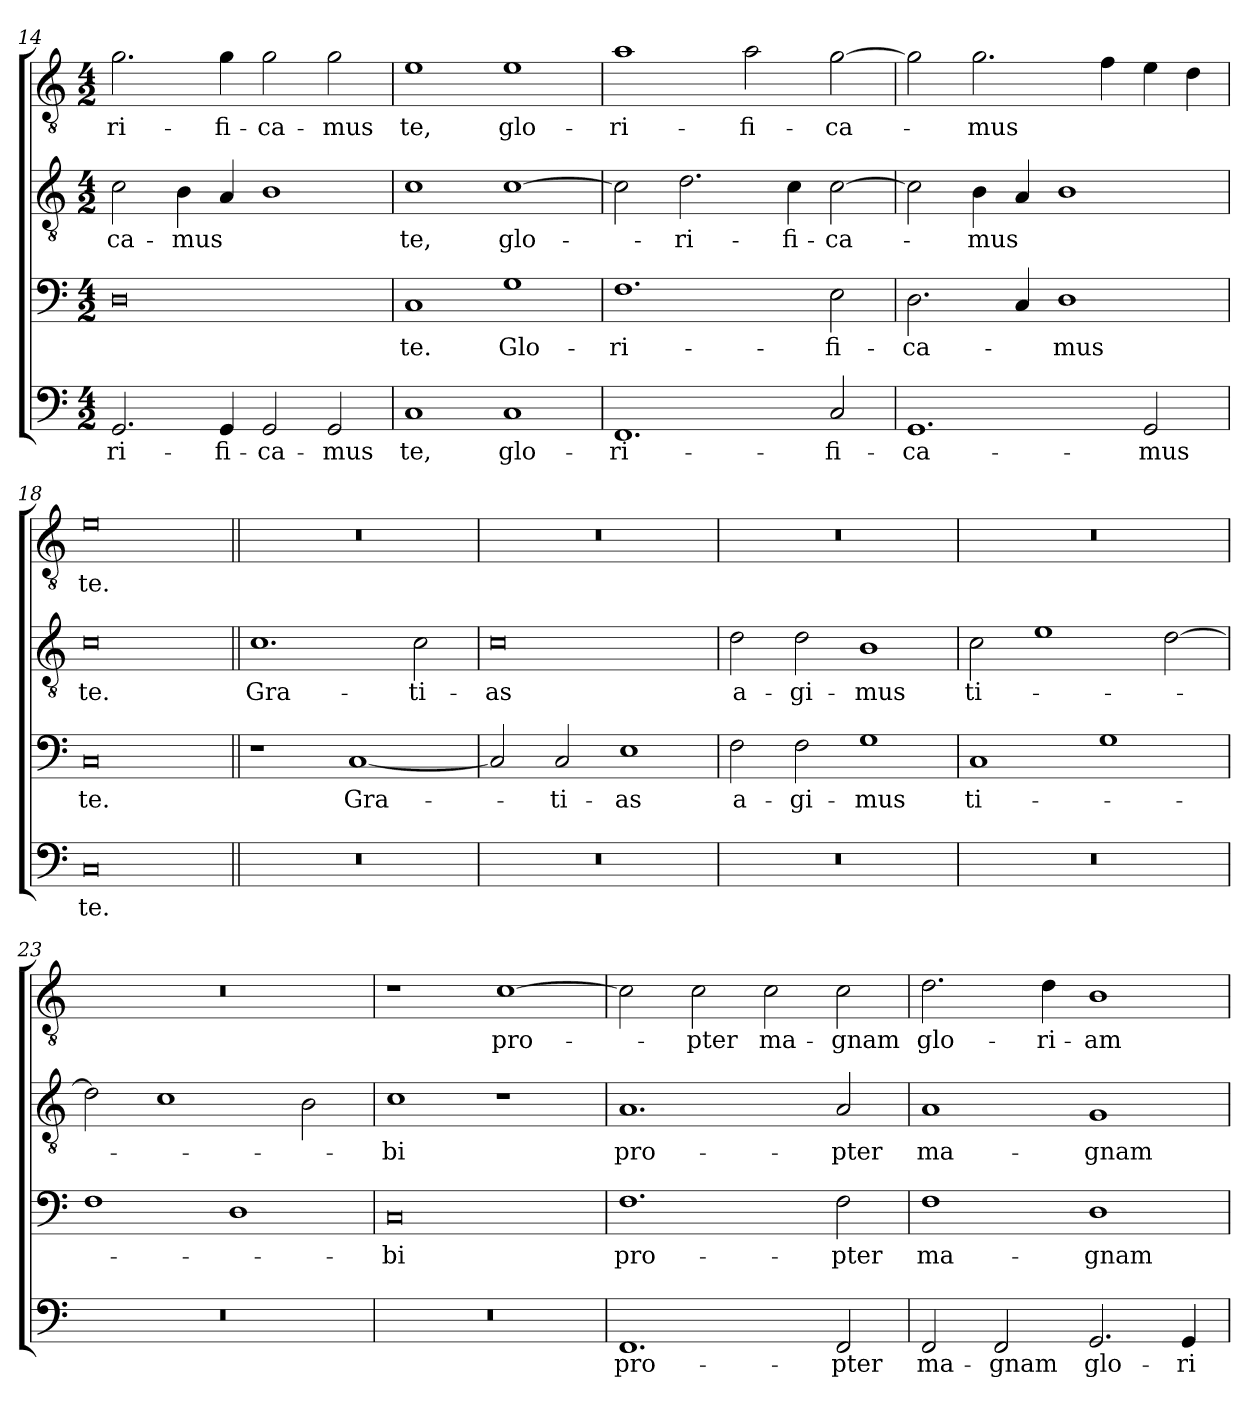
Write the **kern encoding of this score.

**kern	**text	**kern	**text	**kern	**text	**kern	**text
*part4	*part4	*part3	*part3	*part2	*part2	*part1	*part1
*staff4	*staff4	*staff3	*staff3	*staff2	*staff2	*staff1	*staff1
!!LO:LB:g=z
*clefF4	*	*clefF4	*	*clefGv2	*	*clefGv2	*
*k[]	*	*k[]	*	*k[]	*	*k[]	*
*C:	*	*C:	*	*C:	*	*C:	*
*M4/2	*	*M4/2	*	*M4/2	*	*M4/2	*
=14	=14	=14	=14	=14	=14	=14	=14
!	!LO:LY:b	!	!	!	!LO:LY:b	!	!LO:LY:b
2.GG/	-ri-	0D	.	2c\	-ca-	2.g\	-ri-
!	!	!	!	!	!LO:LY:b	!	!
.	.	.	.	4B\	-mus	.	.
!	!LO:LY:b	!	!	!	!	!	!LO:LY:b
4GG/	-fi-	.	.	4A/	.	4g\	-fi-
!	!LO:LY:b	!	!	!	!	!	!LO:LY:b
2GG/	-ca-	.	.	1B	.	2g\	-ca-
!	!LO:LY:b	!	!	!	!	!	!LO:LY:b
2GG/	-mus	.	.	.	.	2g\	-mus
=15	=15	=15	=15	=15	=15	=15	=15
!	!LO:LY:b	!	!LO:LY:b	!	!LO:LY:b	!	!LO:LY:b
1C	te,	1C	te.	1c	te,	1e	te,
!	!LO:LY:b	!	!LO:LY:b	!	!LO:LY:b	!	!LO:LY:b
1C	glo-	1G	Glo-	[1c	glo-	1e	glo-
=16	=16	=16	=16	=16	=16	=16	=16
!	!LO:LY:b	!	!LO:LY:b	!	!	!	!LO:LY:b
1.FF	-ri-	1.F	-ri-	2c\]	.	1a	-ri-
!	!	!	!	!	!LO:LY:b	!	!
.	.	.	.	2.d\	-ri-	.	.
!	!	!	!	!	!	!	!LO:LY:b
.	.	.	.	.	.	2a\	-fi-
!	!	!	!	!	!LO:LY:b	!	!
.	.	.	.	4c\	-fi-	.	.
!	!LO:LY:b	!	!LO:LY:b	!	!LO:LY:b	!	!LO:LY:b
2C/	-fi-	2E\	-fi-	[2c\	-ca-	[2g\	-ca-
=17	=17	=17	=17	=17	=17	=17	=17
!	!LO:LY:b	!	!LO:LY:b	!	!	!	!
1.GG	-ca-	2.D\	-ca-	2c\]	.	2g\]	.
!	!	!	!	!	!LO:LY:b	!	!LO:LY:b
.	.	.	.	4B\	-mus	2.g\	-mus
.	.	4C/	.	4A/	.	.	.
!	!	!	!LO:LY:b	!	!	!	!
.	.	1D	-mus	1B	.	.	.
.	.	.	.	.	.	4f\	.
!	!LO:LY:b	!	!	!	!	!	!
2GG/	-mus	.	.	.	.	4e\	.
.	.	.	.	.	.	4d\	.
=18	=18	=18	=18	=18	=18	=18	=18
!	!LO:LY:b	!	!LO:LY:b	!	!LO:LY:b	!	!LO:LY:b
0C	te.	0C	te.	0c	te.	0e	te.
=19||	=19||	=19||	=19||	=19||	=19||	=19||	=19||
!	!	!	!	!	!LO:LY:b	!	!
0r	.	1r	.	1.c	Gra-	0r	.
!	!	!	!LO:LY:b	!	!	!	!
.	.	[1C	Gra-	.	.	.	.
!	!	!	!	!	!LO:LY:b	!	!
.	.	.	.	2c\	-ti-	.	.
=20	=20	=20	=20	=20	=20	=20	=20
!	!	!	!	!	!LO:LY:b	!	!
0r	.	2C/]	.	0c	-as	0r	.
!	!	!	!LO:LY:b	!	!	!	!
.	.	2C/	-ti-	.	.	.	.
!	!	!	!LO:LY:b	!	!	!	!
.	.	1E	-as	.	.	.	.
!!LO:LB:g=z
=21	=21	=21	=21	=21	=21	=21	=21
!	!	!	!LO:LY:b	!	!LO:LY:b	!	!
0r	.	2F\	a-	2d\	a-	0r	.
!	!	!	!LO:LY:b	!	!LO:LY:b	!	!
.	.	2F\	-gi-	2d\	-gi-	.	.
!	!	!	!LO:LY:b	!	!LO:LY:b	!	!
.	.	1G	-mus	1B	-mus	.	.
=22	=22	=22	=22	=22	=22	=22	=22
!	!	!	!LO:LY:b	!	!LO:LY:b	!	!
0r	.	1C	ti-	2c\	ti-	0r	.
.	.	.	.	1e	.	.	.
.	.	1G	.	.	.	.	.
.	.	.	.	[2d\	.	.	.
=23	=23	=23	=23	=23	=23	=23	=23
0r	.	1F	.	2d\]	.	0r	.
.	.	.	.	1c	.	.	.
.	.	1D	.	.	.	.	.
.	.	.	.	2B\	.	.	.
=24	=24	=24	=24	=24	=24	=24	=24
!	!	!	!LO:LY:b	!	!LO:LY:b	!	!
0r	.	0C	-bi	1c	-bi	1r	.
!	!	!	!	!	!	!	!LO:LY:b
.	.	.	.	1r	.	[1c	pro-
=25	=25	=25	=25	=25	=25	=25	=25
!	!LO:LY:b	!	!LO:LY:b	!	!LO:LY:b	!	!
1.FF	pro-	1.F	pro-	1.A	pro-	2c\]	.
!	!	!	!	!	!	!	!LO:LY:b
.	.	.	.	.	.	2c\	-pter
!	!	!	!	!	!	!	!LO:LY:b
.	.	.	.	.	.	2c\	ma-
!	!LO:LY:b	!	!LO:LY:b	!	!LO:LY:b	!	!LO:LY:b
2FF/	-pter	2F\	-pter	2A/	-pter	2c\	-gnam
=26	=26	=26	=26	=26	=26	=26	=26
!	!LO:LY:b	!	!LO:LY:b	!	!LO:LY:b	!	!LO:LY:b
2FF/	ma-	1F	ma-	1A	ma-	2.d\	glo-
!	!LO:LY:b	!	!	!	!	!	!
2FF/	-gnam	.	.	.	.	.	.
!	!	!	!	!	!	!	!LO:LY:b
.	.	.	.	.	.	4d\	-ri-
!	!LO:LY:b	!	!LO:LY:b	!	!LO:LY:b	!	!LO:LY:b
2.GG/	glo-	1D	-gnam	1G	-gnam	1B	-am
!	!LO:LY:b	!	!	!	!	!	!
4GG/	-ri-	.	.	.	.	.	.
=	=	=	=	=	=	=	=
*-	*-	*-	*-	*-	*-	*-	*-
